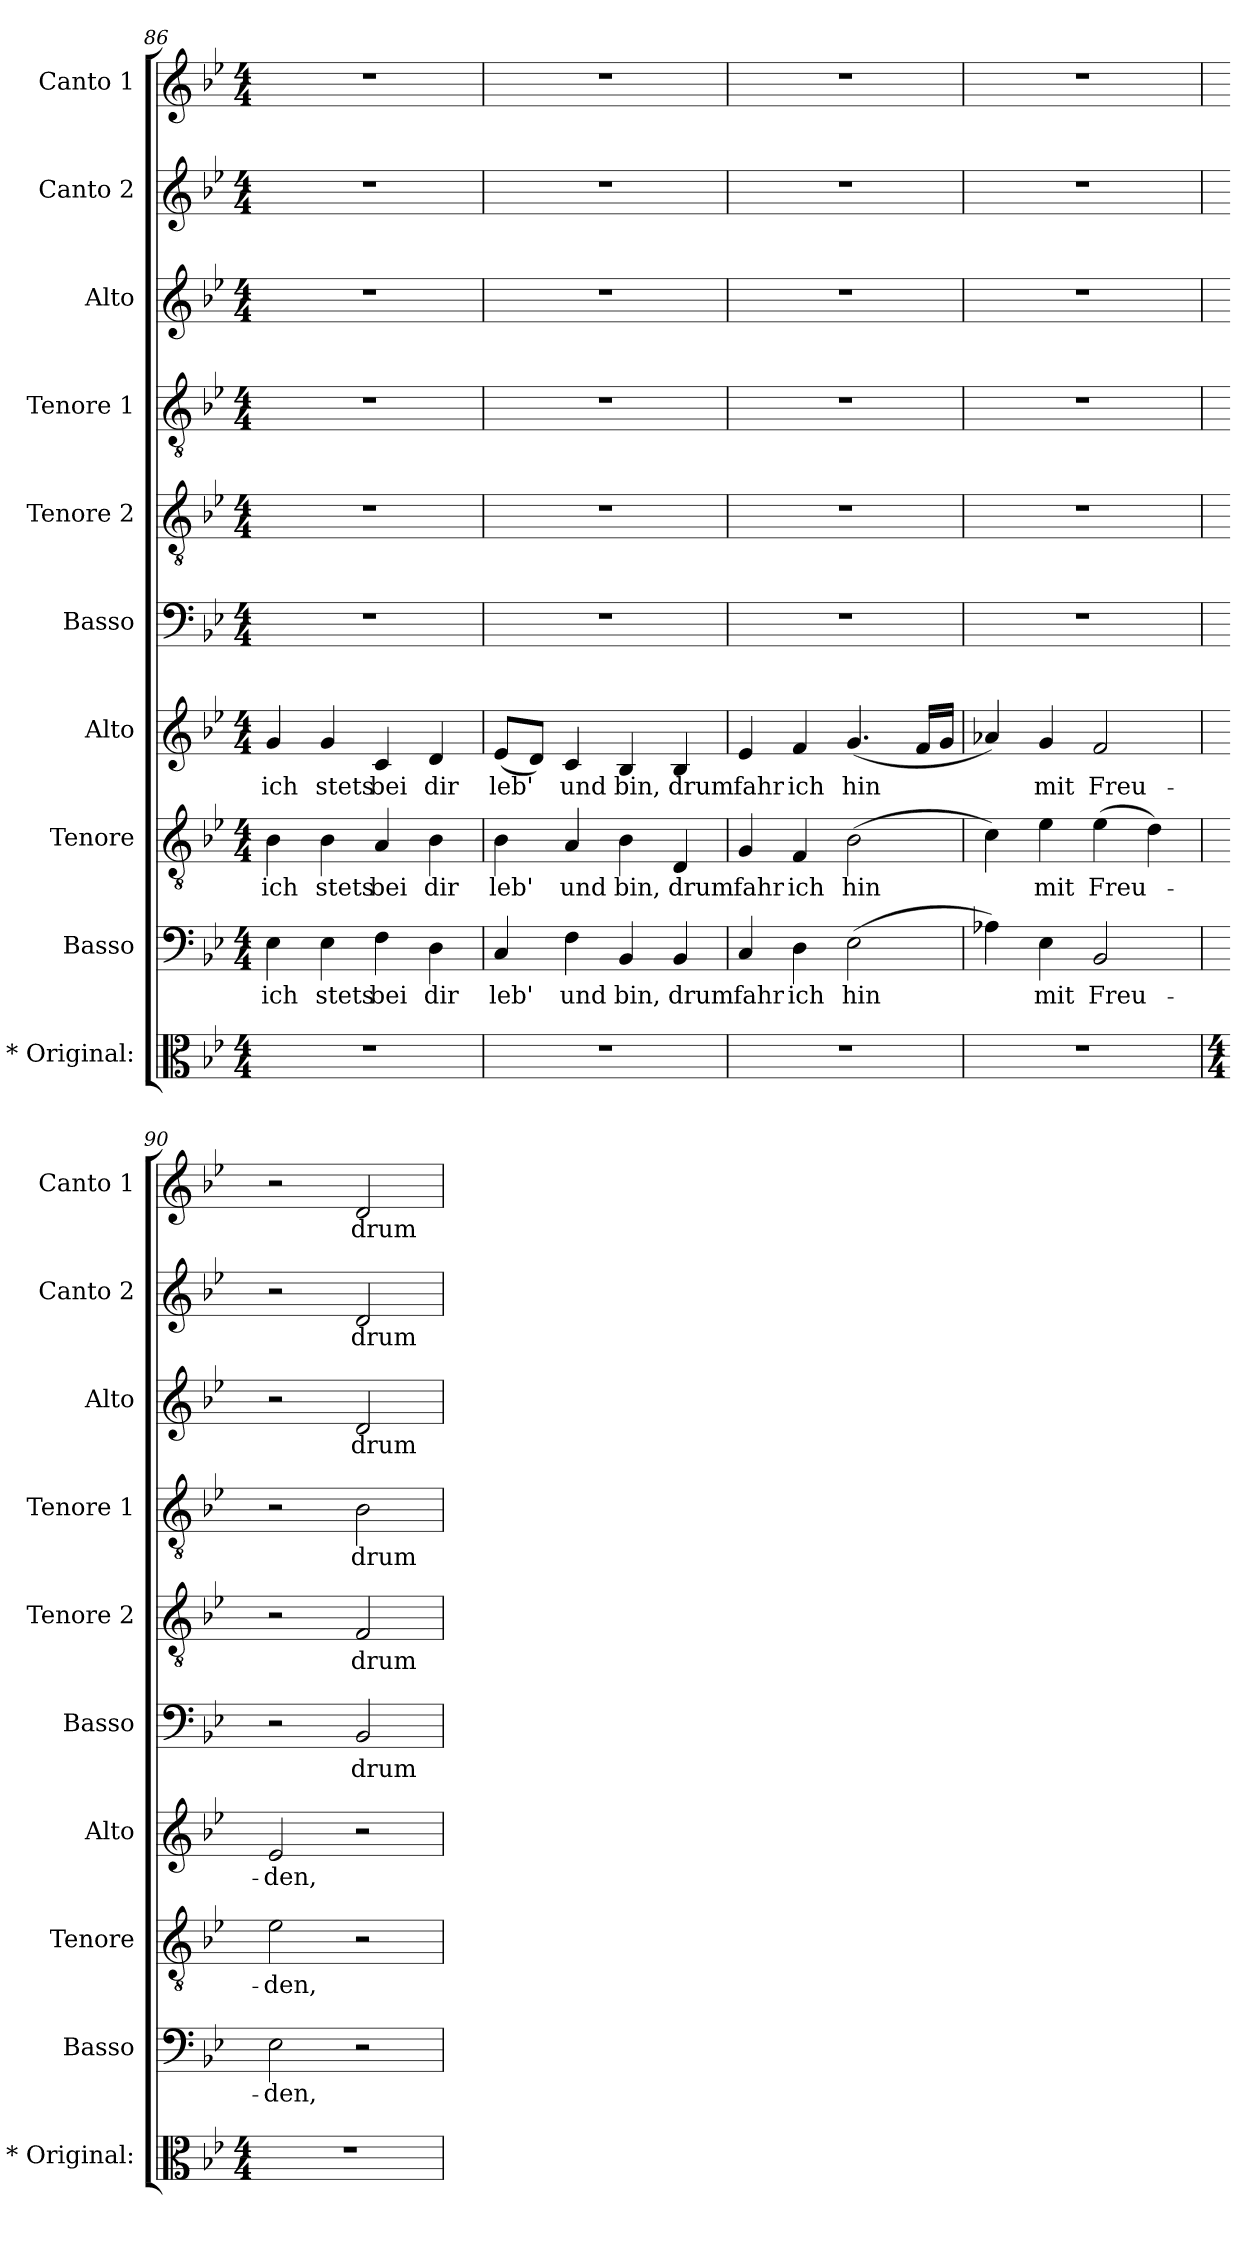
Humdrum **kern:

**kern	**kern	**text	**kern	**text	**kern	**text	**kern	**text	**kern	**text	**kern	**text	**kern	**text	**kern	**text	**kern	**text
*part10	*part9	*part9	*part8	*part8	*part7	*part7	*part6	*part6	*part5	*part5	*part4	*part4	*part3	*part3	*part2	*part2	*part1	*part1
*staff10	*staff9	*staff9	*staff8	*staff8	*staff7	*staff7	*staff6	*staff6	*staff5	*staff5	*staff4	*staff4	*staff3	*staff3	*staff2	*staff2	*staff1	*staff1
*I"* Original:	*I"Basso	*	*I"Tenore	*	*I"Alto	*	*I"Basso	*	*I"Tenore 2	*	*I"Tenore 1	*	*I"Alto	*	*I"Canto 2	*	*I"Canto 1	*
*I'* Original:	*I'Basso	*	*I'Tenore	*	*I'Alto	*	*I'Basso	*	*I'Tenore 2	*	*I'Tenore 1	*	*I'Alto	*	*I'Canto 2	*	*I'Canto 1	*
!!LO:PB:g=z
*clefC3	*clefF4	*	*clefGv2	*	*clefG2	*	*clefF4	*	*clefGv2	*	*clefGv2	*	*clefG2	*	*clefG2	*	*clefG2	*
*k[b-e-]	*k[b-e-]	*	*k[b-e-]	*	*k[b-e-]	*	*k[b-e-]	*	*k[b-e-]	*	*k[b-e-]	*	*k[b-e-]	*	*k[b-e-]	*	*k[b-e-]	*
*B-:	*B-:	*	*B-:	*	*B-:	*	*B-:	*	*B-:	*	*B-:	*	*B-:	*	*B-:	*	*B-:	*
*M4/4	*M4/4	*	*M4/4	*	*M4/4	*	*M4/4	*	*M4/4	*	*M4/4	*	*M4/4	*	*M4/4	*	*M4/4	*
=86	=86	=86	=86	=86	=86	=86	=86	=86	=86	=86	=86	=86	=86	=86	=86	=86	=86	=86
!	!	!LO:LY:b	!	!LO:LY:b	!	!LO:LY:b	!	!	!	!	!	!	!	!	!	!	!	!
1r	4E-\	ich	4B-\	ich	4g/	ich	1r	.	1r	.	1r	.	1r	.	1r	.	1r	.
!	!	!LO:LY:b	!	!LO:LY:b	!	!LO:LY:b	!	!	!	!	!	!	!	!	!	!	!	!
.	4E-\	stets	4B-\	stets	4g/	stets	.	.	.	.	.	.	.	.	.	.	.	.
!	!	!LO:LY:b	!	!LO:LY:b	!	!LO:LY:b	!	!	!	!	!	!	!	!	!	!	!	!
.	4F\	bei	4A/	bei	4c/	bei	.	.	.	.	.	.	.	.	.	.	.	.
!	!	!LO:LY:b	!	!LO:LY:b	!	!LO:LY:b	!	!	!	!	!	!	!	!	!	!	!	!
.	4D\	dir	4B-\	dir	4d/	dir	.	.	.	.	.	.	.	.	.	.	.	.
=87	=87	=87	=87	=87	=87	=87	=87	=87	=87	=87	=87	=87	=87	=87	=87	=87	=87	=87
!	!	!LO:LY:b	!	!LO:LY:b	!	!LO:LY:b	!	!	!	!	!	!	!	!	!	!	!	!
1r	4C/	leb'	4B-\	leb'	(<8e-/L	leb'	1r	.	1r	.	1r	.	1r	.	1r	.	1r	.
.	.	.	.	.	8d/J)	.	.	.	.	.	.	.	.	.	.	.	.	.
!	!	!LO:LY:b	!	!LO:LY:b	!	!LO:LY:b	!	!	!	!	!	!	!	!	!	!	!	!
.	4F\	und	4A/	und	4c/	und	.	.	.	.	.	.	.	.	.	.	.	.
!	!	!LO:LY:b	!	!LO:LY:b	!	!LO:LY:b	!	!	!	!	!	!	!	!	!	!	!	!
.	4BB-/	bin,	4B-\	bin,	4B-/	bin,	.	.	.	.	.	.	.	.	.	.	.	.
!	!	!LO:LY:b	!	!LO:LY:b	!	!LO:LY:b	!	!	!	!	!	!	!	!	!	!	!	!
.	4BB-/	drum	4D/	drum	4B-/	drum	.	.	.	.	.	.	.	.	.	.	.	.
=88	=88	=88	=88	=88	=88	=88	=88	=88	=88	=88	=88	=88	=88	=88	=88	=88	=88	=88
!	!	!LO:LY:b	!	!LO:LY:b	!	!LO:LY:b	!	!	!	!	!	!	!	!	!	!	!	!
1r	4C/	fahr	4G/	fahr	4e-/	fahr	1r	.	1r	.	1r	.	1r	.	1r	.	1r	.
!	!	!LO:LY:b	!	!LO:LY:b	!	!LO:LY:b	!	!	!	!	!	!	!	!	!	!	!	!
.	4D\	ich	4F/	ich	4f/	ich	.	.	.	.	.	.	.	.	.	.	.	.
!	!	!LO:LY:b	!	!LO:LY:b	!	!LO:LY:b	!	!	!	!	!	!	!	!	!	!	!	!
.	(>2E-\	hin	(>2B-\	hin	(<4.g/	hin	.	.	.	.	.	.	.	.	.	.	.	.
.	.	.	.	.	16f/LL	.	.	.	.	.	.	.	.	.	.	.	.	.
.	.	.	.	.	16g/JJ	.	.	.	.	.	.	.	.	.	.	.	.	.
=89	=89	=89	=89	=89	=89	=89	=89	=89	=89	=89	=89	=89	=89	=89	=89	=89	=89	=89
1r	4A-X\)	.	4c\)	.	4a-X/)	.	1r	.	1r	.	1r	.	1r	.	1r	.	1r	.
!	!	!LO:LY:b	!	!LO:LY:b	!	!LO:LY:b	!	!	!	!	!	!	!	!	!	!	!	!
.	4E-\	mit	4e-\	mit	4g/	mit	.	.	.	.	.	.	.	.	.	.	.	.
!	!	!LO:LY:b	!	!LO:LY:b	!	!LO:LY:b	!	!	!	!	!	!	!	!	!	!	!	!
.	2BB-/	Freu-	(>4e-\	Freu-	2f/	Freu-	.	.	.	.	.	.	.	.	.	.	.	.
.	.	.	4d\)	.	.	.	.	.	.	.	.	.	.	.	.	.	.	.
!!LO:PB:g=z
=90	=90	=90	=90	=90	=90	=90	=90	=90	=90	=90	=90	=90	=90	=90	=90	=90	=90	=90
*M4/4	*	*	*	*	*	*	*	*	*	*	*	*	*	*	*	*	*	*
!	!	!LO:LY:b	!	!LO:LY:b	!	!LO:LY:b	!	!	!	!	!	!	!	!	!	!	!	!
1r	2E-\	-den,	2e-\	-den,	2e-/	-den,	2r	.	2r	.	2r	.	2r	.	2r	.	2r	.
!	!	!	!	!	!	!	!	!LO:LY:b	!	!LO:LY:b	!	!LO:LY:b	!	!LO:LY:b	!	!LO:LY:b	!	!LO:LY:b
.	2r	.	2r	.	2r	.	2BB-/	drum	2F/	drum	2B-\	drum	2d/	drum	2d/	drum	2d/	drum
=	=	=	=	=	=	=	=	=	=	=	=	=	=	=	=	=	=	=
*-	*-	*-	*-	*-	*-	*-	*-	*-	*-	*-	*-	*-	*-	*-	*-	*-	*-	*-
